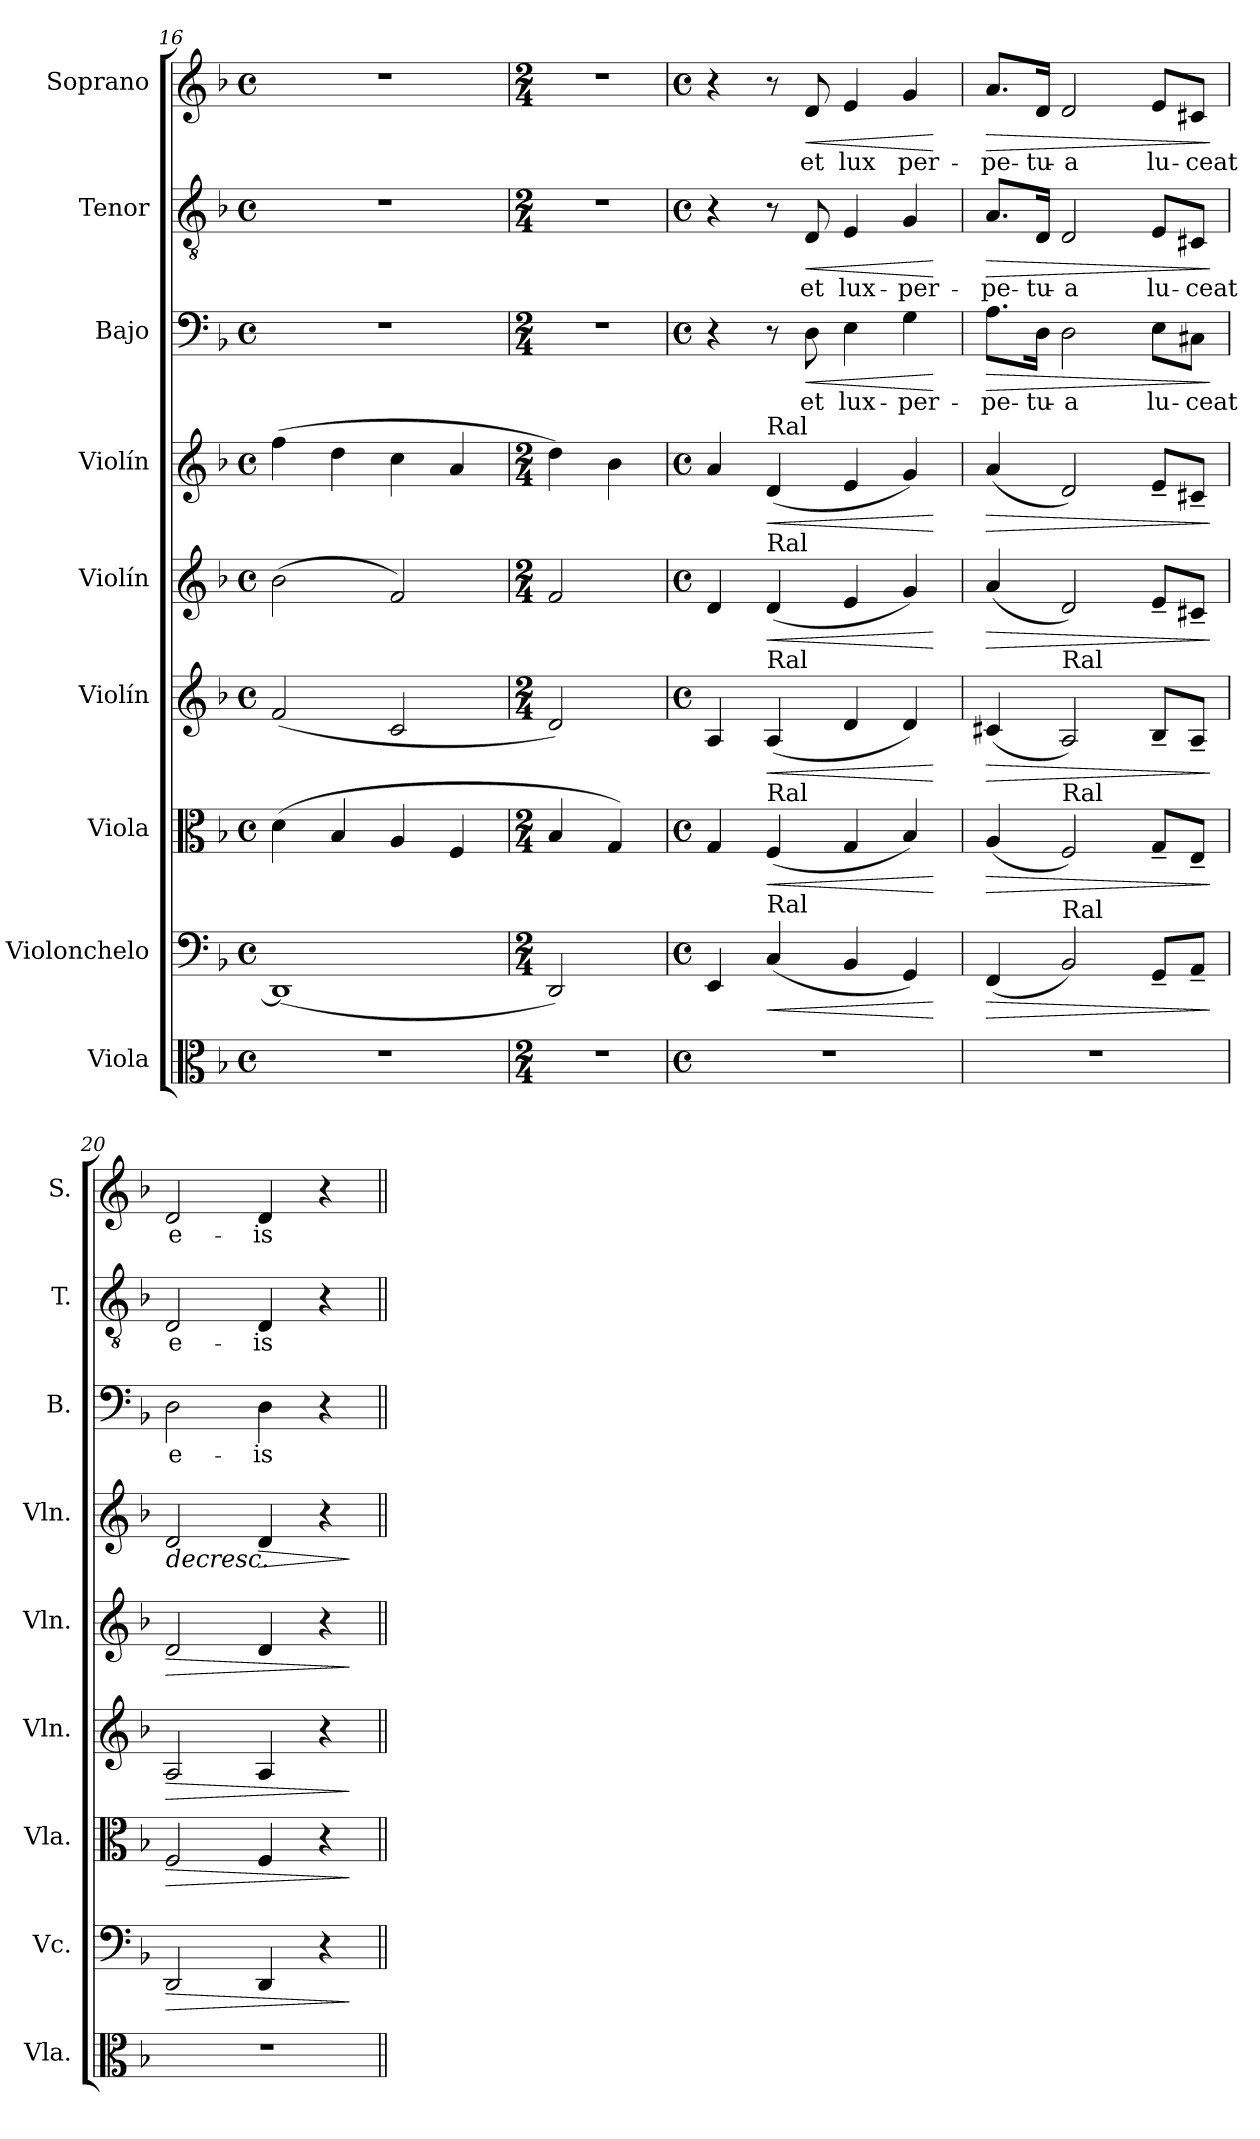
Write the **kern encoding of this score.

**kern	**kern	**dynam	**kern	**dynam	**kern	**dynam	**kern	**dynam	**kern	**dynam	**kern	**text	**dynam	**kern	**text	**dynam	**kern	**text	**dynam
*part9	*part8	*part8	*part7	*part7	*part6	*part6	*part5	*part5	*part4	*part4	*part3	*part3	*part3	*part2	*part2	*part2	*part1	*part1	*part1
*staff9	*staff8	*staff8	*staff7	*staff7	*staff6	*staff6	*staff5	*staff5	*staff4	*staff4	*staff3	*staff3	*staff3	*staff2	*staff2	*staff2	*staff1	*staff1	*staff1
*I"Viola	*I"Violonchelo	*	*I"Viola	*	*I"Violín	*	*I"Violín	*	*I"Violín	*	*I"Bajo	*	*	*I"Tenor	*	*	*I"Soprano	*	*
*I'Vla.	*I'Vc.	*	*I'Vla.	*	*I'Vln.	*	*I'Vln.	*	*I'Vln.	*	*I'B.	*	*	*I'T.	*	*	*I'S.	*	*
*clefC3	*clefF4	*	*clefC3	*	*clefG2	*	*clefG2	*	*clefG2	*	*clefF4	*	*	*clefGv2	*	*	*clefG2	*	*
*k[b-]	*k[b-]	*	*k[b-]	*	*k[b-]	*	*k[b-]	*	*k[b-]	*	*k[b-]	*	*	*k[b-]	*	*	*k[b-]	*	*
*M4/4	*M4/4	*	*M4/4	*	*M4/4	*	*M4/4	*	*M4/4	*	*M4/4	*	*	*M4/4	*	*	*M4/4	*	*
*met(c)	*met(c)	*	*met(c)	*	*met(c)	*	*met(c)	*	*met(c)	*	*met(c)	*	*	*met(c)	*	*	*met(c)	*	*
=16	=16	=16	=16	=16	=16	=16	=16	=16	=16	=16	=16	=16	=16	=16	=16	=16	=16	=16	=16
1r	(1DD]	.	(4d\	.	(2f/	.	(2b-\	.	(4ff\	.	1r	.	.	1r	.	.	1r	.	.
.	.	.	4B-/	.	.	.	.	.	4dd\	.	.	.	.	.	.	.	.	.	.
.	.	.	4A/	.	2c/	.	2f/)	.	4cc\	.	.	.	.	.	.	.	.	.	.
.	.	.	4F/	.	.	.	.	.	4a/	.	.	.	.	.	.	.	.	.	.
=17	=17	=17	=17	=17	=17	=17	=17	=17	=17	=17	=17	=17	=17	=17	=17	=17	=17	=17	=17
*M2/4	*M2/4	*	*M2/4	*	*M2/4	*	*M2/4	*	*M2/4	*	*M2/4	*	*	*M2/4	*	*	*M2/4	*	*
2r	2DD/)	.	4B-/	.	2d/)	.	2f/	.	4dd\)	.	2r	.	.	2r	.	.	2r	.	.
.	.	.	4G/)	.	.	.	.	.	4b-\	.	.	.	.	.	.	.	.	.	.
=18	=18	=18	=18	=18	=18	=18	=18	=18	=18	=18	=18	=18	=18	=18	=18	=18	=18	=18	=18
*M4/4	*M4/4	*	*M4/4	*	*M4/4	*	*M4/4	*	*M4/4	*	*M4/4	*	*	*M4/4	*	*	*M4/4	*	*
*met(c)	*met(c)	*	*met(c)	*	*met(c)	*	*met(c)	*	*met(c)	*	*met(c)	*	*	*met(c)	*	*	*met(c)	*	*
1r	4EE/	.	4G/	.	4A/	.	4d/	.	4a/	.	4r	.	.	4r	.	.	4r	.	.
!	!	!	!	!	!	!	!	!	!LO:TX:a:t=Ral	!	!	!	!	!	!	!	!	!	!
!	!	!	!	!	!	!	!LO:TX:a:t=Ral	!	!	!	!	!	!	!	!	!	!	!	!
!	!	!	!	!	!LO:TX:a:t=Ral	!	!	!	!	!	!	!	!	!	!	!	!	!	!
!	!	!	!LO:TX:a:t=Ral	!	!	!	!	!	!	!	!	!	!	!	!	!	!	!	!
!	!LO:TX:a:t=Ral	!	!	!	!	!	!	!	!	!	!	!	!	!	!	!	!	!	!
!	!	!LO:HP:b	!	!LO:HP:b	!	!LO:HP:b	!	!LO:HP:b	!	!LO:HP:b	!	!	!	!	!	!	!	!	!
.	(4C/	<	(4F/	<	(4A/	<	(4d/	<	(4d/	<	8r	.	.	8r	.	.	8r	.	.
!	!	!	!	!	!	!	!	!	!	!	!	!	!LO:HP:b	!	!	!LO:HP:b	!	!	!LO:HP:b
.	.	.	.	.	.	.	.	.	.	.	8D\	et	<	8D/	et	<	8d/	et	<
.	4BB-/	.	4G/	.	4d/	.	4e/	.	4e/	.	4E\	lux-	.	4E/	lux-	.	4e/	lux	.
.	4GG/)	.	4B-/)	.	4d/)	.	4g/)	.	4g/)	.	4G\	-per-	.	4G/	-per-	.	4g/	per-	.
.	.	[	.	[	.	[	.	[	.	[	.	.	[	.	.	[	.	.	[
!!LO:PB:g=z
=19	=19	=19	=19	=19	=19	=19	=19	=19	=19	=19	=19	=19	=19	=19	=19	=19	=19	=19	=19
!	!	!LO:HP:b	!	!LO:HP:b	!	!LO:HP:b	!	!LO:HP:b	!	!LO:HP:b	!	!	!LO:HP:b	!	!	!LO:HP:b	!	!	!LO:HP:b
1r	(4FF/	>	(4A/	>	(4c#X/	>	(4a/	>	(4a/	>	8.A\L	-pe-	>	8.A/L	-pe-	>	8.a/L	-pe-	>
.	.	.	.	.	.	.	.	.	.	.	16D\Jk	-tu-	.	16D/Jk	-tu-	.	16d/Jk	-tu-	.
!	!	!	!	!	!LO:TX:a:t=Ral	!	!	!	!	!	!	!	!	!	!	!	!	!	!
!	!	!	!LO:TX:a:t=Ral	!	!	!	!	!	!	!	!	!	!	!	!	!	!	!	!
!	!LO:TX:a:t=Ral	!	!	!	!	!	!	!	!	!	!	!	!	!	!	!	!	!	!
.	2BB-/)	.	2F/)	.	2A/)	.	2d/)	.	2d/)	.	2D\	-a	.	2D/	-a	.	2d/	-a	.
.	8GG~/L	.	8G~/L	.	8B-~/L	.	8e~/L	.	8e~/L	.	8E\L	lu-	.	8E/L	lu-	.	8e/L	lu-	.
.	8AA~/J	.	8E~/J	.	8A~/J	.	8c#X~/J	.	8c#X~/J	.	8C#X\J	-ceat	.	8C#X/J	-ceat	.	8c#X/J	-ceat	.
.	.	]	.	]	.	]	.	]	.	]	.	.	]	.	.	]	.	.	]
=20	=20	=20	=20	=20	=20	=20	=20	=20	=20	=20	=20	=20	=20	=20	=20	=20	=20	=20	=20
!	!	!LO:HP:b	!	!LO:HP:b	!	!LO:HP:b	!	!LO:HP:b	!	!LO:HP:b	!	!	!	!	!	!	!	!	!
1r	2DD/	>	2F/	>	2A/	>	2d/	>	2d/	>	2D\	e-	.	2D/	e-	.	2d/	e-	.
!	!	!	!	!	!	!	!	!	!	!LO:HP:b	!	!	!	!	!	!	!	!	!
.	4DD/	.	4F/	.	4A/	.	4d/	.	4d/	>	4D\	-is	.	4D/	-is	.	4d/	-is	.
.	4r	.	4r	.	4r	.	4r	.	4r	.	4r	.	.	4r	.	.	4r	.	.
.	.	]	.	]	.	]	.	]	.	] ]	.	.	.	.	.	.	.	.	.
=||	=||	=||	=||	=||	=||	=||	=||	=||	=||	=||	=||	=||	=||	=||	=||	=||	=||	=||	=||
*-	*-	*-	*-	*-	*-	*-	*-	*-	*-	*-	*-	*-	*-	*-	*-	*-	*-	*-	*-
